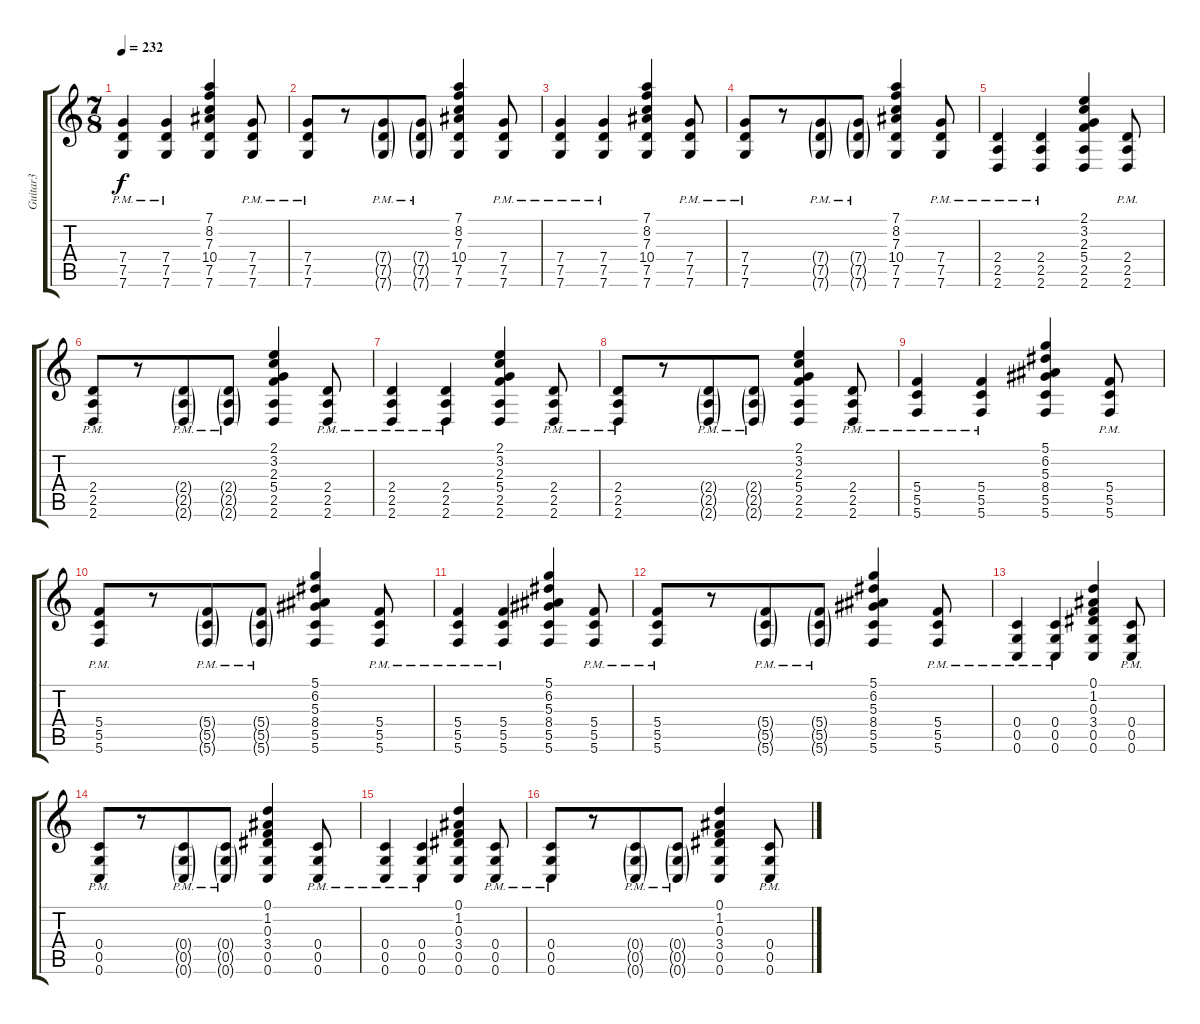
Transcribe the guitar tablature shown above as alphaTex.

\track ("Guitar3" "Guitar3") {instrument distortionguitar}
\staff {score tabs}
\tuning (D4 A3 F3 C3 G2 C2) {hide}
\ts (7 8)
\tempo 232
\clef g2
\ks c
(7.4{pm} 7.5{pm} 7.6{pm}).4{dy f} (7.4{pm} 7.5{pm} 7.6{pm}).4 (7.1 8.2 7.3 10.4 7.5 7.6).4 (7.4{pm} 7.5{pm} 7.6{pm}).8 |
(7.4{pm} 7.5{pm} 7.6{pm}).8 r.8 (7.4{g pm} 7.5{g pm} 7.6{g pm}).8 (7.4{g pm} 7.5{g pm} 7.6{g pm}).8 (7.1 8.2 7.3 10.4 7.5 7.6).4 (7.4{pm} 7.5{pm} 7.6{pm}).8 |
(7.4{pm} 7.5{pm} 7.6{pm}).4 (7.4{pm} 7.5{pm} 7.6{pm}).4 (7.1 8.2 7.3 10.4 7.5 7.6).4 (7.4{pm} 7.5{pm} 7.6{pm}).8 |
(7.4{pm} 7.5{pm} 7.6{pm}).8 r.8 (7.4{g pm} 7.5{g pm} 7.6{g pm}).8 (7.4{g pm} 7.5{g pm} 7.6{g pm}).8 (7.1 8.2 7.3 10.4 7.5 7.6).4 (7.4{pm} 7.5{pm} 7.6{pm}).8 |
(2.4{pm} 2.5{pm} 2.6{pm}).4 (2.4{pm} 2.5{pm} 2.6{pm}).4 (2.1 3.2 2.3 5.4 2.5 2.6).4 (2.4{pm} 2.5{pm} 2.6{pm}).8 |
(2.4{pm} 2.5{pm} 2.6{pm}).8 r.8 (2.4{g pm} 2.5{g pm} 2.6{g pm}).8 (2.4{g pm} 2.5{g pm} 2.6{g pm}).8 (2.1 3.2 2.3 5.4 2.5 2.6).4 (2.4{pm} 2.5{pm} 2.6{pm}).8 |
(2.4{pm} 2.5{pm} 2.6{pm}).4 (2.4{pm} 2.5{pm} 2.6{pm}).4 (2.1 3.2 2.3 5.4 2.5 2.6).4 (2.4{pm} 2.5{pm} 2.6{pm}).8 |
(2.4{pm} 2.5{pm} 2.6{pm}).8 r.8 (2.4{g pm} 2.5{g pm} 2.6{g pm}).8 (2.4{g pm} 2.5{g pm} 2.6{g pm}).8 (2.1 3.2 2.3 5.4 2.5 2.6).4 (2.4{pm} 2.5{pm} 2.6{pm}).8 |
(5.4{pm} 5.5{pm} 5.6{pm}).4 (5.4{pm} 5.5{pm} 5.6{pm}).4 (5.1 6.2 5.3 8.4 5.5 5.6).4 (5.4{pm} 5.5{pm} 5.6{pm}).8 |
(5.4{pm} 5.5{pm} 5.6{pm}).8 r.8 (5.4{g pm} 5.5{g pm} 5.6{g pm}).8 (5.4{g pm} 5.5{g pm} 5.6{g pm}).8 (5.1 6.2 5.3 8.4 5.5 5.6).4 (5.4{pm} 5.5{pm} 5.6{pm}).8 |
(5.4{pm} 5.5{pm} 5.6{pm}).4 (5.4{pm} 5.5{pm} 5.6{pm}).4 (5.1 6.2 5.3 8.4 5.5 5.6).4 (5.4{pm} 5.5{pm} 5.6{pm}).8 |
(5.4{pm} 5.5{pm} 5.6{pm}).8 r.8 (5.4{g pm} 5.5{g pm} 5.6{g pm}).8 (5.4{g pm} 5.5{g pm} 5.6{g pm}).8 (5.1 6.2 5.3 8.4 5.5 5.6).4 (5.4{pm} 5.5{pm} 5.6{pm}).8 |
(0.4{pm} 0.5{pm} 0.6{pm}).4 (0.4{pm} 0.5{pm} 0.6{pm}).4 (0.1 1.2 0.3 3.4 0.5 0.6).4 (0.4{pm} 0.5{pm} 0.6{pm}).8 |
(0.4{pm} 0.5{pm} 0.6{pm}).8 r.8 (0.4{g pm} 0.5{g pm} 0.6{g pm}).8 (0.4{g pm} 0.5{g pm} 0.6{g pm}).8 (0.1 1.2 0.3 3.4 0.5 0.6).4 (0.4{pm} 0.5{pm} 0.6{pm}).8 |
(0.4{pm} 0.5{pm} 0.6{pm}).4 (0.4{pm} 0.5{pm} 0.6{pm}).4 (0.1 1.2 0.3 3.4 0.5 0.6).4 (0.4{pm} 0.5{pm} 0.6{pm}).8 |
(0.4{pm} 0.5{pm} 0.6{pm}).8 r.8 (0.4{g pm} 0.5{g pm} 0.6{g pm}).8 (0.4{g pm} 0.5{g pm} 0.6{g pm}).8 (0.1 1.2 0.3 3.4 0.5 0.6).4 (0.4{pm} 0.5{pm} 0.6{pm}).8
